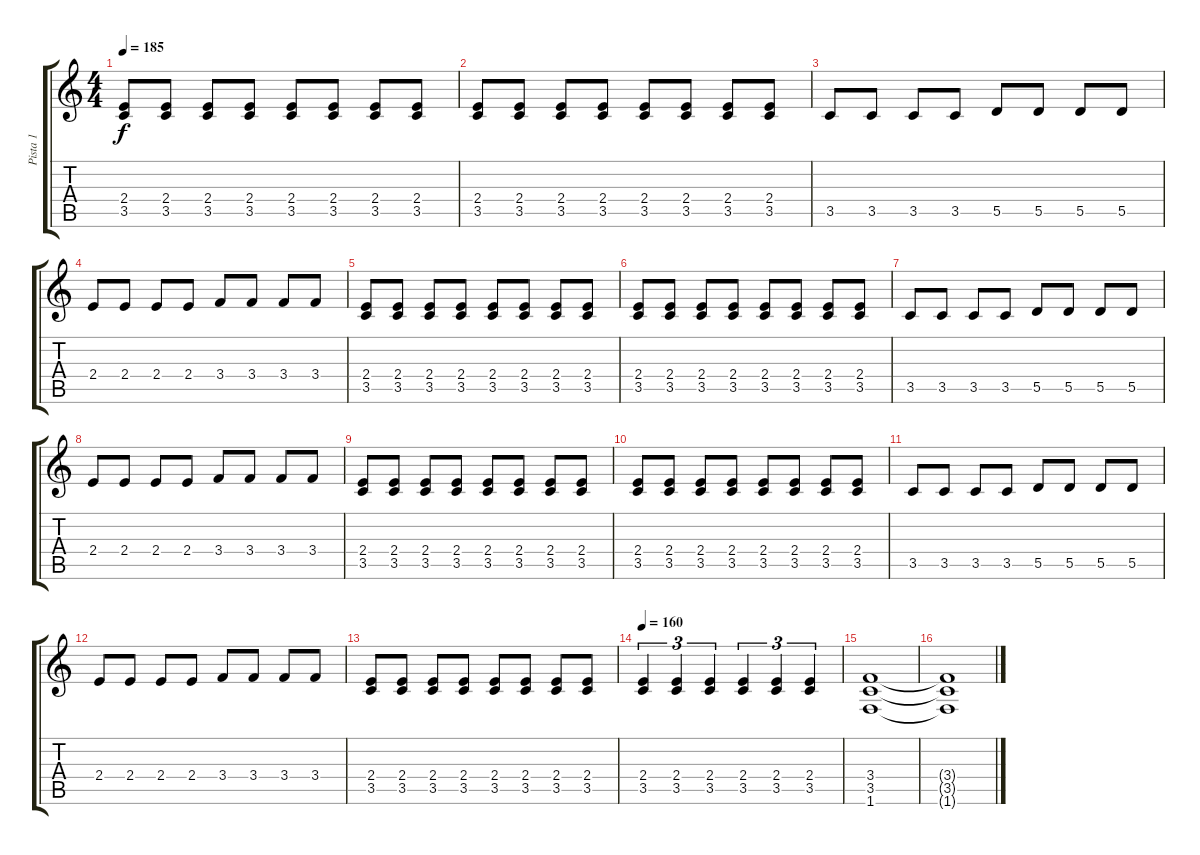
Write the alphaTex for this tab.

\track ("Pista 1" "Pista 1") {instrument distortionguitar}
\staff {score tabs}
\tuning (E4 B3 G3 D3 A2 E2) {hide}
\ts (4 4)
\tempo 185
\clef g2
\ks c
(2.4 3.5).8{dy f} (2.4 3.5).8 (2.4 3.5).8 (2.4 3.5).8 (2.4 3.5).8 (2.4 3.5).8 (2.4 3.5).8 (2.4 3.5).8 |
(2.4 3.5).8 (2.4 3.5).8 (2.4 3.5).8 (2.4 3.5).8 (2.4 3.5).8 (2.4 3.5).8 (2.4 3.5).8 (2.4 3.5).8 |
3.5.8 3.5.8 3.5.8 3.5.8 5.5.8 5.5.8 5.5.8 5.5.8 |
2.4.8 2.4.8 2.4.8 2.4.8 3.4.8 3.4.8 3.4.8 3.4.8 |
(2.4 3.5).8 (2.4 3.5).8 (2.4 3.5).8 (2.4 3.5).8 (2.4 3.5).8 (2.4 3.5).8 (2.4 3.5).8 (2.4 3.5).8 |
(2.4 3.5).8 (2.4 3.5).8 (2.4 3.5).8 (2.4 3.5).8 (2.4 3.5).8 (2.4 3.5).8 (2.4 3.5).8 (2.4 3.5).8 |
3.5.8 3.5.8 3.5.8 3.5.8 5.5.8 5.5.8 5.5.8 5.5.8 |
2.4.8 2.4.8 2.4.8 2.4.8 3.4.8 3.4.8 3.4.8 3.4.8 |
(2.4 3.5).8 (2.4 3.5).8 (2.4 3.5).8 (2.4 3.5).8 (2.4 3.5).8 (2.4 3.5).8 (2.4 3.5).8 (2.4 3.5).8 |
(2.4 3.5).8 (2.4 3.5).8 (2.4 3.5).8 (2.4 3.5).8 (2.4 3.5).8 (2.4 3.5).8 (2.4 3.5).8 (2.4 3.5).8 |
3.5.8 3.5.8 3.5.8 3.5.8 5.5.8 5.5.8 5.5.8 5.5.8 |
2.4.8 2.4.8 2.4.8 2.4.8 3.4.8 3.4.8 3.4.8 3.4.8 |
(2.4 3.5).8 (2.4 3.5).8 (2.4 3.5).8 (2.4 3.5).8 (2.4 3.5).8 (2.4 3.5).8 (2.4 3.5).8 (2.4 3.5).8 |
\tempo 160
(2.4 3.5).4{tu (3 2)} (2.4 3.5).4{tu (3 2)} (2.4 3.5).4{tu (3 2)} (2.4 3.5).4{tu (3 2)} (2.4 3.5).4{tu (3 2)} (2.4 3.5).4{tu (3 2)} |
(3.4 3.5 1.6).1 |
(3.4{t} 3.5{t} 1.6{t}).1
